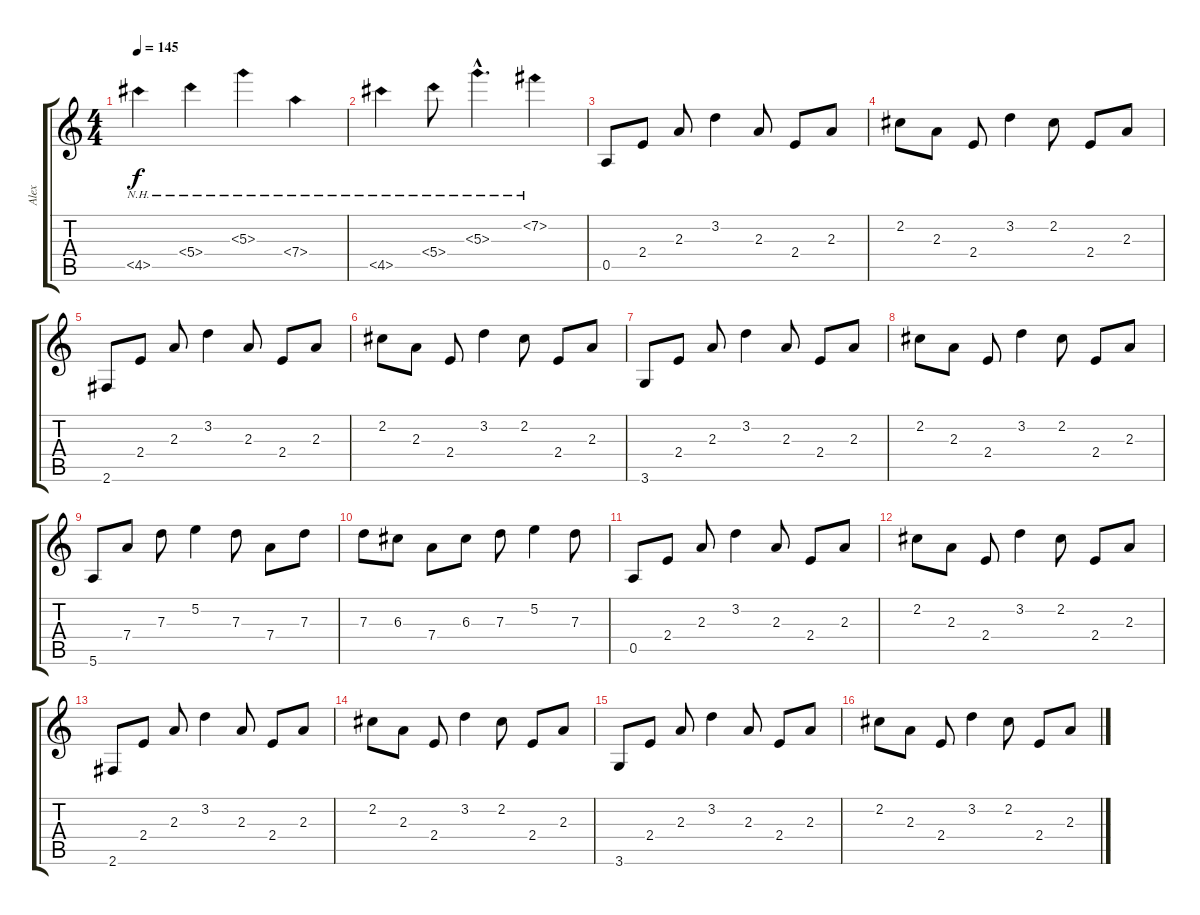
\track ("Alex" "Alex") {instrument overdrivenguitar}
\staff {score tabs}
\tuning (E4 B3 G3 D3 A2 E2) {hide}
\ts (4 4)
\tempo 145
\clef g2
\ks c
4.5{nh}.4{dy f} 5.4{nh}.4 5.3{nh}.4 7.4{nh}.4 |
4.5{nh}.4 5.4{nh}.8 5.3{nh hac}.4{d} 7.2{nh}.4 |
0.5.8 2.4.8 2.3.8 3.2.4 2.3.8 2.4.8 2.3.8 |
2.2.8 2.3.8 2.4.8 3.2.4 2.2.8 2.4.8 2.3.8 |
2.6.8 2.4.8 2.3.8 3.2.4 2.3.8 2.4.8 2.3.8 |
2.2.8 2.3.8 2.4.8 3.2.4 2.2.8 2.4.8 2.3.8 |
3.6.8 2.4.8 2.3.8 3.2.4 2.3.8 2.4.8 2.3.8 |
2.2.8 2.3.8 2.4.8 3.2.4 2.2.8 2.4.8 2.3.8 |
5.6.8 7.4.8 7.3.8 5.2.4 7.3.8 7.4.8 7.3.8 |
7.3.8 6.3.8 7.4.8 6.3.8 7.3.8 5.2.4 7.3.8 |
0.5.8 2.4.8 2.3.8 3.2.4 2.3.8 2.4.8 2.3.8 |
2.2.8 2.3.8 2.4.8 3.2.4 2.2.8 2.4.8 2.3.8 |
2.6.8 2.4.8 2.3.8 3.2.4 2.3.8 2.4.8 2.3.8 |
2.2.8 2.3.8 2.4.8 3.2.4 2.2.8 2.4.8 2.3.8 |
3.6.8 2.4.8 2.3.8 3.2.4 2.3.8 2.4.8 2.3.8 |
2.2.8 2.3.8 2.4.8 3.2.4 2.2.8 2.4.8 2.3.8
